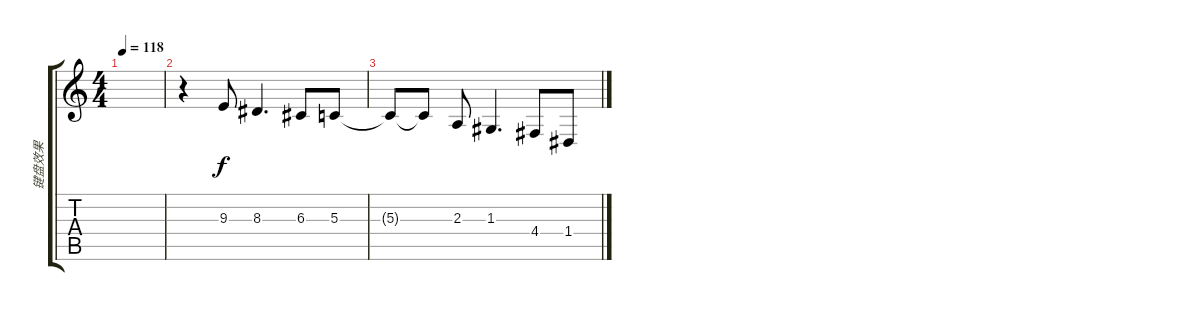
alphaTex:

\track ("键盘效果" "键盘效果") {instrument fx5brightness}
\staff {score tabs}
\tuning (E4 B3 G3 D3 A2 E2) {hide}
\ts (4 4)
\tempo 118
\clef g2
\ks c
|
r.4 9.3.8 8.3.4{d} 6.3.8 5.3.8 |
5.3{t}.8 5.3{t}.8 2.3.8 1.3.4{d} 4.4.8 1.4.8
